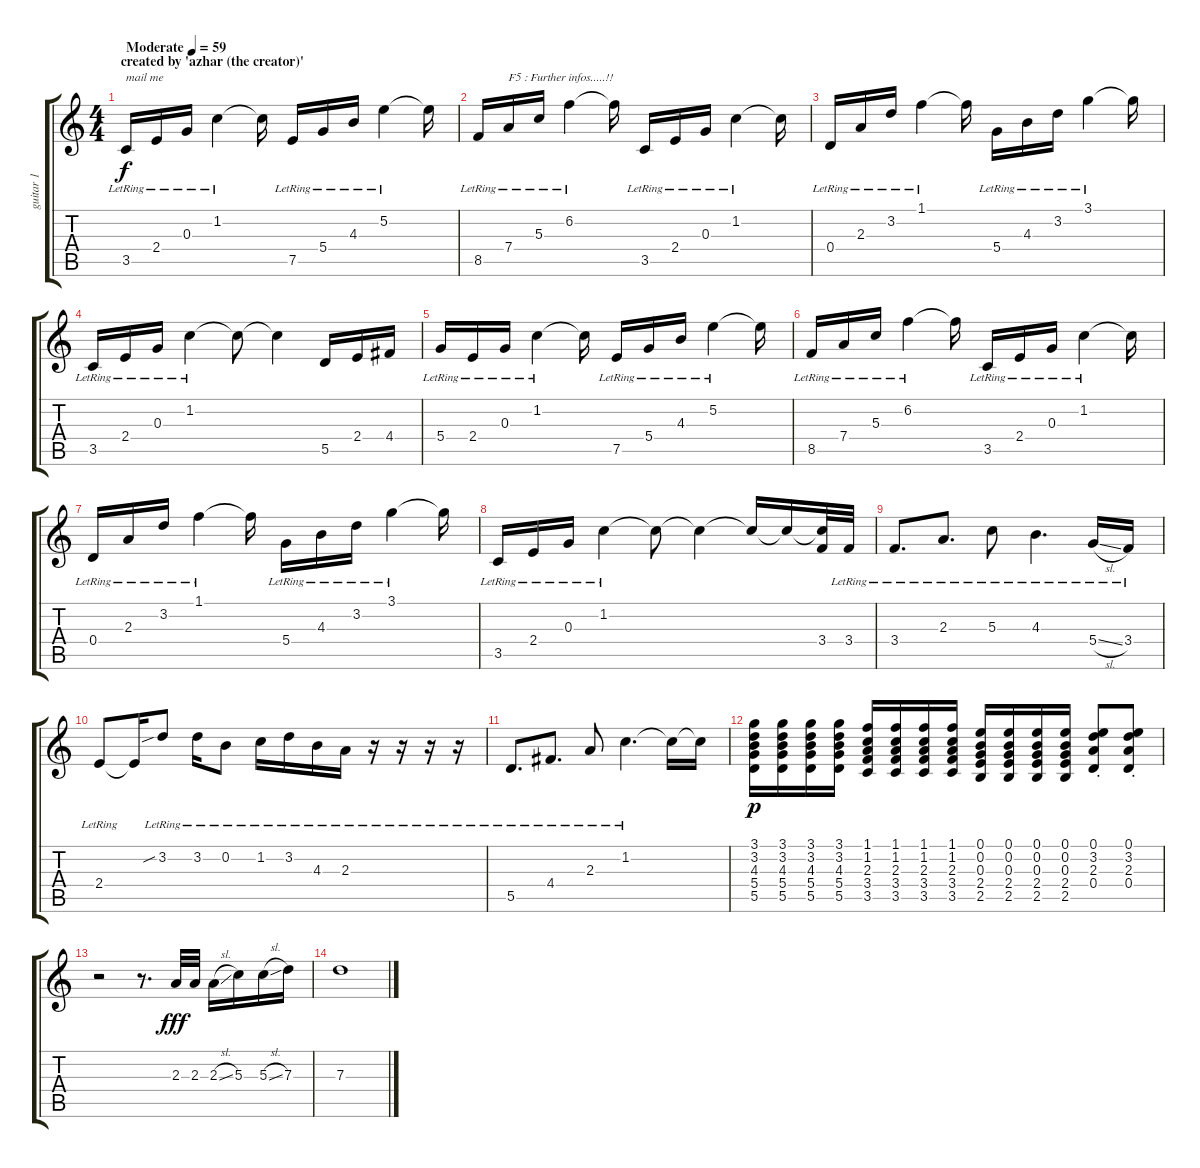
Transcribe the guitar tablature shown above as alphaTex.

\track ("guitar 1" "guitar 1") {instrument electricguitarclean}
\staff {score tabs}
\tuning (E4 B3 G3 D3 A2 E2) {hide}
\ts (4 4)
\section ("" "created by 'azhar (the creator)'")
\tempo (59 "Moderate")
\clef g2
\ks c
3.5{lr}.16{txt "mail me" dy f instrument electricguitarclean} 2.4{lr}.16 0.3{lr}.16 1.2{lr}.4 1.2{t}.16 7.5{lr}.16 5.4{lr}.16 4.3{lr}.16 5.2{lr}.4 5.2{t}.16 |
8.5{lr}.16 7.4{lr}.16{txt "F5 : Further infos.....!!"} 5.3{lr}.16 6.2{lr}.4 6.2{t}.16 3.5{lr}.16 2.4{lr}.16 0.3{lr}.16 1.2{lr}.4 1.2{t}.16 |
0.4{lr}.16 2.3{lr}.16 3.2{lr}.16 1.1{lr}.4 1.1{t}.16 5.4{lr}.16 4.3{lr}.16 3.2{lr}.16 3.1{lr}.4 3.1{t}.16 |
3.5{lr}.16 2.4{lr}.16 0.3{lr}.16 1.2{lr}.4 1.2{t}.8 1.2{t}.4 5.5.16 2.4.16 4.4.16 |
5.4{lr}.16 2.4{lr}.16 0.3{lr}.16 1.2{lr}.4 1.2{t}.16 7.5{lr}.16 5.4{lr}.16 4.3{lr}.16 5.2{lr}.4 5.2{t}.16 |
8.5{lr}.16 7.4{lr}.16 5.3{lr}.16 6.2{lr}.4 6.2{t}.16 3.5{lr}.16 2.4{lr}.16 0.3{lr}.16 1.2{lr}.4 1.2{t}.16 |
0.4{lr}.16 2.3{lr}.16 3.2{lr}.16 1.1{lr}.4 1.1{t}.16 5.4{lr}.16 4.3{lr}.16 3.2{lr}.16 3.1{lr}.4 3.1{t}.16 |
3.5{lr}.16 2.4{lr}.16 0.3{lr}.16 1.2{lr}.4 1.2{t}.8 1.2{t}.4 1.2{t}.16 1.2{t}.16 (1.2{t} 3.4).32{instrument electricguitarclean} 3.4{lr}.32 |
3.4{lr}.8{d} 2.3{lr}.8{d} 5.3{lr}.8 4.3{lr}.4{d} 5.4{sl lr}.16 3.4{lr}.16 |
2.4{lr}.8 2.4{t}.16 3.2{sib lr}.8 3.2{lr}.16 0.2{lr}.8 1.2{lr}.16 3.2{lr}.16 4.3{lr}.16 2.3{lr}.16 r.16 r.16 r.16 r.16 |
5.5{lr}.8{d} 4.4{lr}.8{d} 2.3{lr}.8 1.2{lr}.4{d} 1.2{t}.16 1.2{t}.16 |
(3.1 3.2 4.3 5.4 5.5).16{dy p} (3.1 3.2 4.3 5.4 5.5).16 (3.1 3.2 4.3 5.4 5.5).16 (3.1 3.2 4.3 5.4 5.5).16 (1.1 1.2 2.3 3.4 3.5).16 (1.1 1.2 2.3 3.4 3.5).16 (1.1 1.2 2.3 3.4 3.5).16 (1.1 1.2 2.3 3.4 3.5).16 (0.1 0.2 0.3 2.4 2.5).16 (0.1 0.2 0.3 2.4 2.5).16 (0.1 0.2 0.3 2.4 2.5).16 (0.1 0.2 0.3 2.4 2.5).16 (0.1{st} 3.2{st} 2.3{st} 0.4{st}).8 (0.1{st} 3.2{st} 2.3{st} 0.4{st}).8 |
r.2{volume 16 instrument electricguitarclean} r.8{d} 2.3.32{dy fff} 2.3.32 2.3{sl}.16 5.3.16 5.3{sl}.16 7.3.16 |
7.3.1
